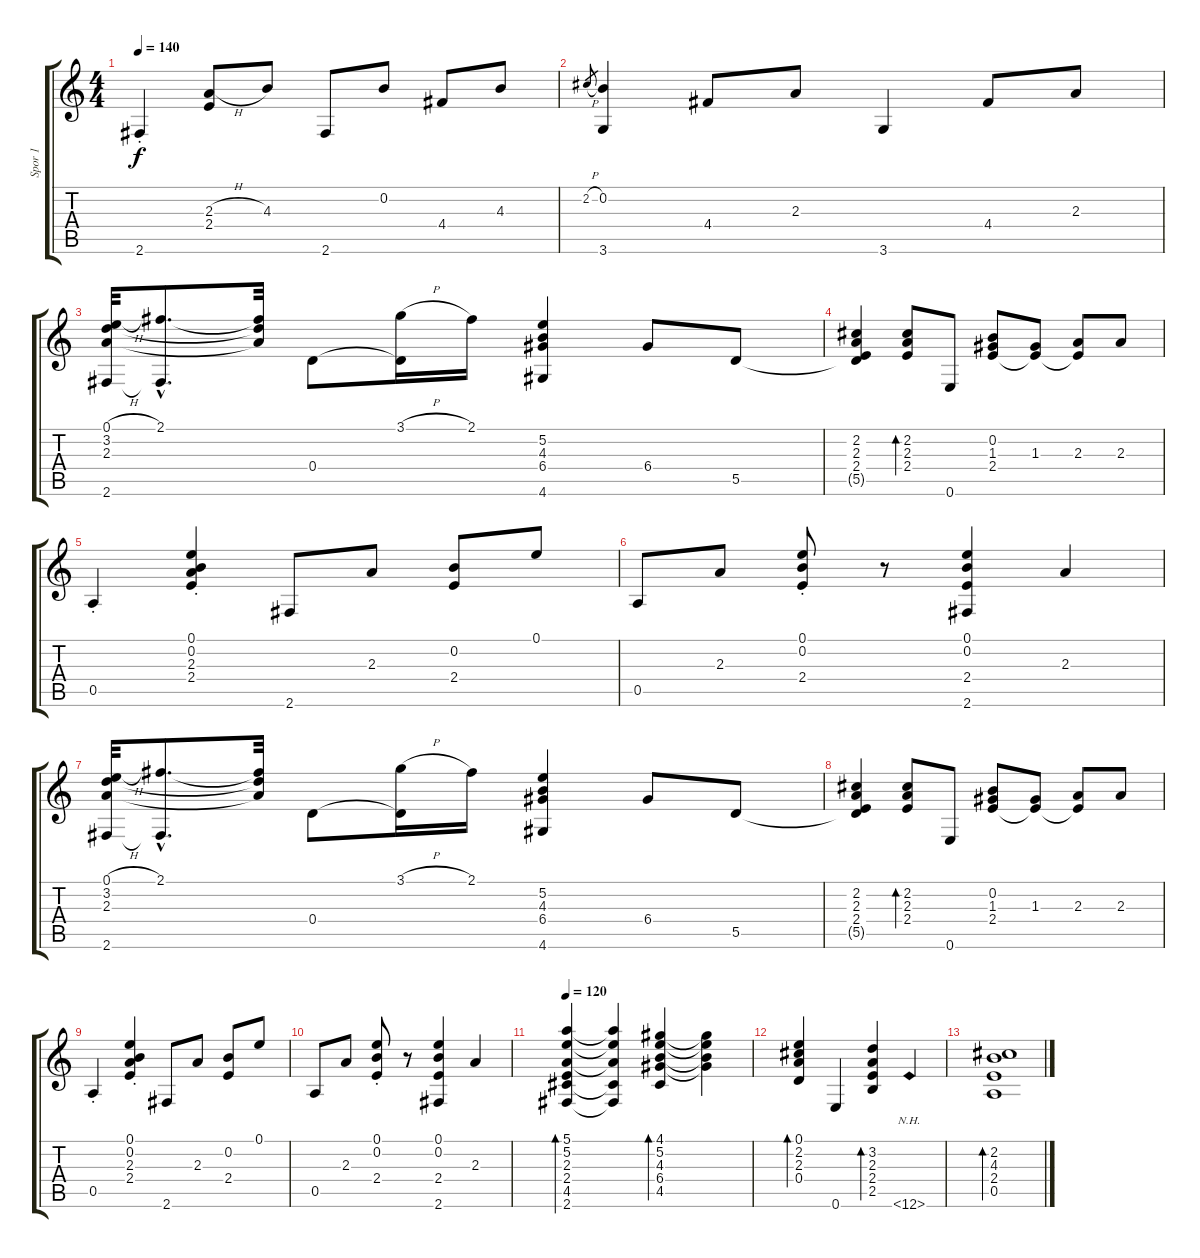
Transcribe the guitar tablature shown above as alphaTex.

\track ("Spor 1" "Spor 1") {instrument acousticguitarnylon}
\staff {score tabs}
\tuning (E4 B3 G3 D3 A2 E2) {hide}
\ts (4 4)
\tempo 140
\clef g2
\ks c
2.6{st}.4{dy f} (2.3{h} 2.4).8 4.3.8 2.6.8 0.2.8 4.4.8 4.3.8 |
2.2{h}.8{gr} (0.2 3.6).4 4.4.8 2.3.8 3.6.4 4.4.8 2.3.8 |
(0.1{h} 3.2 2.3 2.6).32 (2.1{hac} 2.6{hac t}).8{d} (2.1{t} 3.2{t} 2.3{t}).32 0.4.8 (3.1{h} 0.4{t}).16 2.1.16 (5.2 4.3 6.4 4.6).4 6.4.8 5.5.8 |
(2.2 2.3 2.4 5.5{t}).4 (2.2 2.3 2.4).8{bd 120} 0.6.8 (0.2 1.3 2.4).8 (1.3 2.4{t}).8 (2.3 2.4{t}).8 2.3.8 |
0.5{st}.4 (0.1{st} 0.2{st} 2.3{st} 2.4{st}).4 2.6.8 2.3.8 (0.2 2.4).8 0.1.8 |
0.5.8 2.3.8 (0.1{st} 0.2{st} 2.4{st}).8 r.8 (0.1 0.2 2.4 2.6).4 2.3.4 |
(0.1{h} 3.2 2.3 2.6).32 (2.1{hac} 2.6{hac t}).8{d} (2.1{t} 3.2{t} 2.3{t}).32 0.4.8 (3.1{h} 0.4{t}).16 2.1.16 (5.2 4.3 6.4 4.6).4 6.4.8 5.5.8 |
(2.2 2.3 2.4 5.5{t}).4 (2.2 2.3 2.4).8{bd 120} 0.6.8 (0.2 1.3 2.4).8 (1.3 2.4{t}).8 (2.3 2.4{t}).8 2.3.8 |
0.5{st}.4 (0.1{st} 0.2{st} 2.3{st} 2.4{st}).4 2.6.8 2.3.8 (0.2 2.4).8 0.1.8 |
0.5.8 2.3.8 (0.1{st} 0.2{st} 2.4{st}).8 r.8 (0.1 0.2 2.4 2.6).4 2.3.4 |
\tempo 120
(5.1 5.2 2.3 2.4 4.5 2.6).4{bd 240} (5.1{t} 5.2{t} 2.3{t} 4.5{t} 2.6{t}).4 (4.1 5.2 4.3 6.4 4.5).4{bd 480} (4.1{t} 5.2{t} 4.3{t} 6.4{t}).4 |
(0.1 2.2 2.3 0.4).4{bd 240} 0.6.4 (3.2 2.3 2.4 2.5).4{bd 240} 12.6{nh}.4 |
(2.2 4.3 2.4 0.5).1{bd 240}
